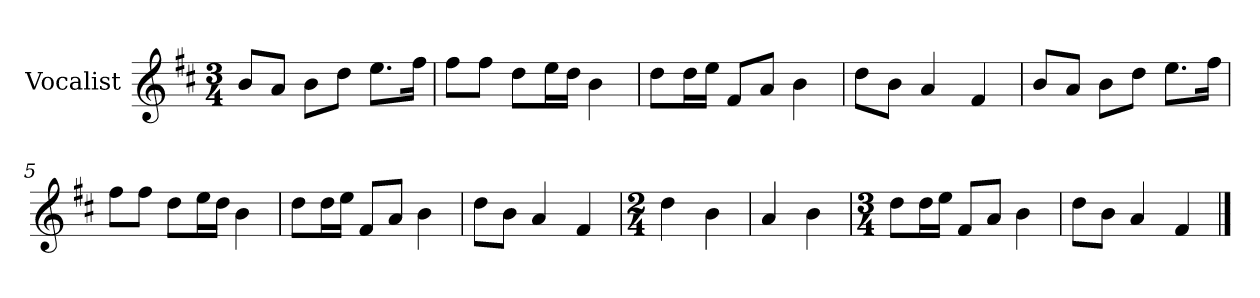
**kern
*part1
*staff1
*I"Vocalist
*k[f#c#]
*D:
*M3/4
=
8bL
8aJ
8bL
8ddJ
8.eeL
16ff#Jk
=1
8ff#L
8ff#J
8ddL
16eeL
16ddJJ
4b
=2
8ddL
16ddL
16eeJJ
8f#L
8aJ
4b
=3
8ddL
8bJ
4a
4f#
=4
8bL
8aJ
8bL
8ddJ
8.eeL
16ff#Jk
=5
8ff#L
8ff#J
8ddL
16eeL
16ddJJ
4b
=6
8ddL
16ddL
16eeJJ
8f#L
8aJ
4b
=7
8ddL
8bJ
4a
4f#
=8
*M2/4
4dd
4b
=9
4a
4b
=10
*M3/4
8ddL
16ddL
16eeJJ
8f#L
8aJ
4b
=11
8ddL
8bJ
4a
4f#
==
*-
